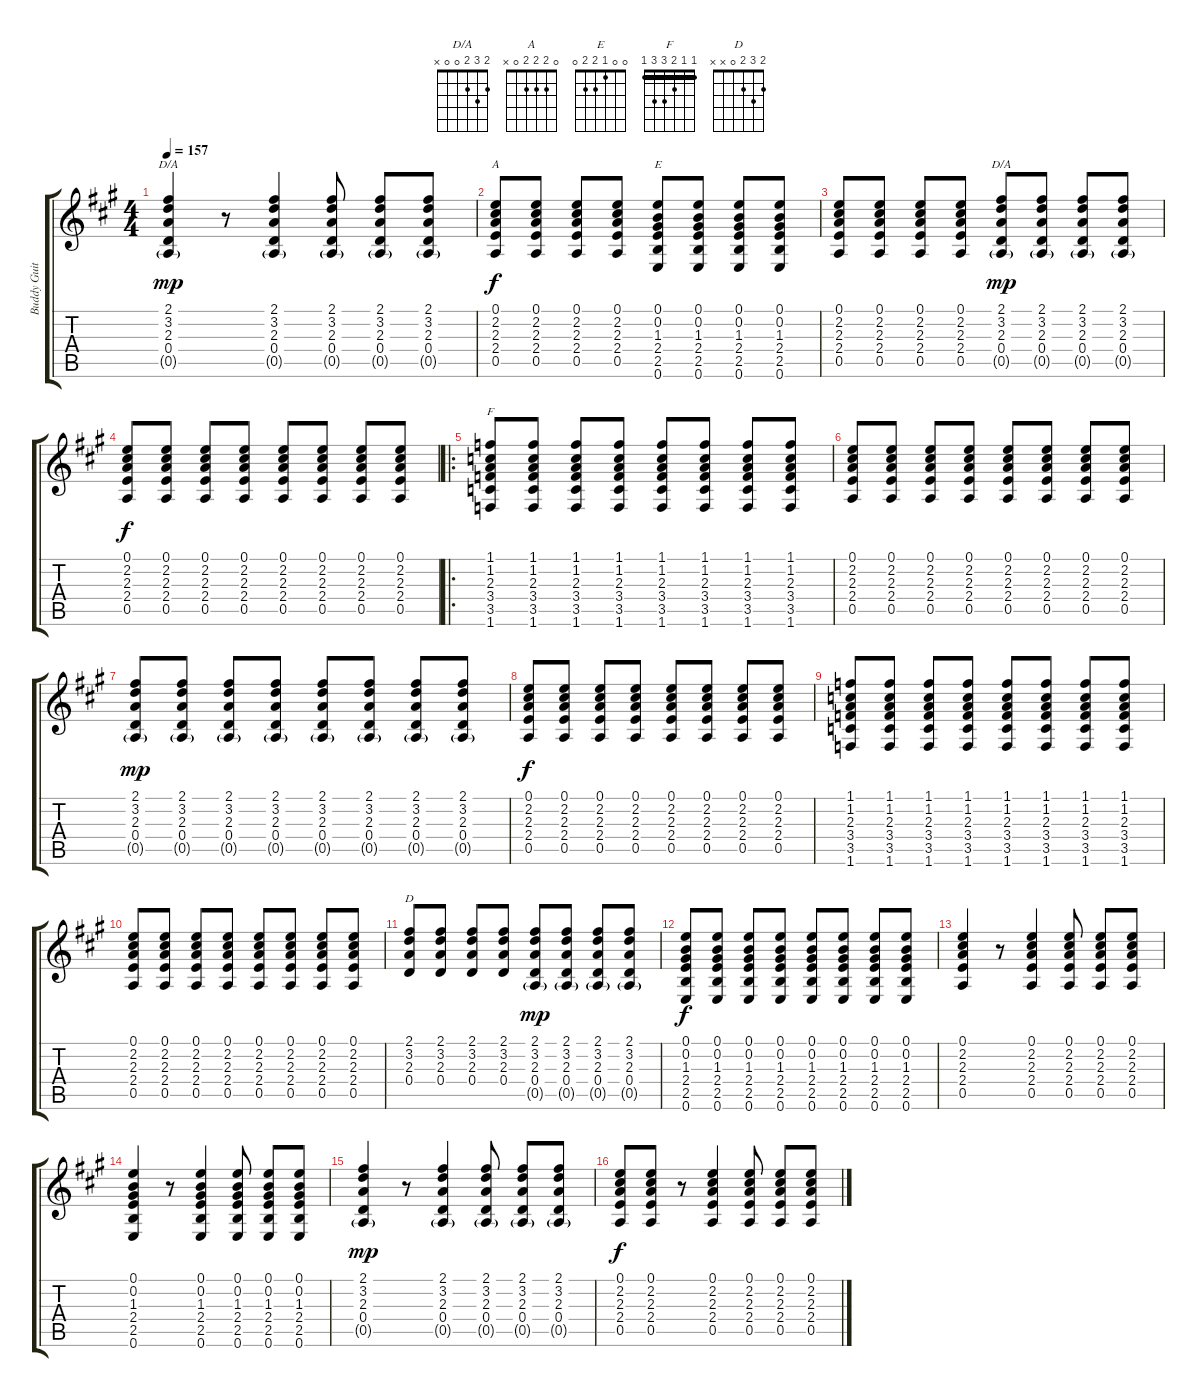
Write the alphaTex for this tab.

\track ("Buddy Guitar" "Buddy Guit") {instrument acousticguitarsteel}
\staff {score tabs}
\tuning (E4 B3 G3 D3 A2 E2) {hide}
\chord ("D/A" 2 3 2 0 0 x) {barre 2}
\chord ("A" 0 2 2 2 0 x)
\chord ("E" 0 0 1 2 2 0)
\chord ("D/A" 2 3 2 0 0 x)
\chord ("F" 1 1 2 3 3 1) {barre 1}
\chord ("D" 2 3 2 0 x x)
\ts (4 4)
\tempo 157
\clef g2
\ks a
(2.1 3.2 2.3 0.4 0.5{g}).4{ch "D/A" dy mp} r.8 (2.1 3.2 2.3 0.4 0.5{g}).4 (2.1 3.2 2.3 0.4 0.5{g}).8 (2.1 3.2 2.3 0.4 0.5{g}).8 (2.1 3.2 2.3 0.4 0.5{g}).8 |
(0.1 2.2 2.3 2.4 0.5).8{ch "A" dy f} (0.1 2.2 2.3 2.4 0.5).8 (0.1 2.2 2.3 2.4 0.5).8 (0.1 2.2 2.3 2.4 0.5).8 (0.1 0.2 1.3 2.4 2.5 0.6).8{ch "E"} (0.1 0.2 1.3 2.4 2.5 0.6).8 (0.1 0.2 1.3 2.4 2.5 0.6).8 (0.1 0.2 1.3 2.4 2.5 0.6).8 |
(0.1 2.2 2.3 2.4 0.5).8 (0.1 2.2 2.3 2.4 0.5).8 (0.1 2.2 2.3 2.4 0.5).8 (0.1 2.2 2.3 2.4 0.5).8 (2.1 3.2 2.3 0.4 0.5{g}).8{ch "D/A" dy mp} (2.1 3.2 2.3 0.4 0.5{g}).8 (2.1 3.2 2.3 0.4 0.5{g}).8 (2.1 3.2 2.3 0.4 0.5{g}).8 |
(0.1 2.2 2.3 2.4 0.5).8{dy f} (0.1 2.2 2.3 2.4 0.5).8 (0.1 2.2 2.3 2.4 0.5).8 (0.1 2.2 2.3 2.4 0.5).8 (0.1 2.2 2.3 2.4 0.5).8 (0.1 2.2 2.3 2.4 0.5).8 (0.1 2.2 2.3 2.4 0.5).8 (0.1 2.2 2.3 2.4 0.5).8 |
\ro
(1.1 1.2 2.3 3.4 3.5 1.6).8{ch "F"} (1.1 1.2 2.3 3.4 3.5 1.6).8 (1.1 1.2 2.3 3.4 3.5 1.6).8 (1.1 1.2 2.3 3.4 3.5 1.6).8 (1.1 1.2 2.3 3.4 3.5 1.6).8 (1.1 1.2 2.3 3.4 3.5 1.6).8 (1.1 1.2 2.3 3.4 3.5 1.6).8 (1.1 1.2 2.3 3.4 3.5 1.6).8 |
(0.1 2.2 2.3 2.4 0.5).8 (0.1 2.2 2.3 2.4 0.5).8 (0.1 2.2 2.3 2.4 0.5).8 (0.1 2.2 2.3 2.4 0.5).8 (0.1 2.2 2.3 2.4 0.5).8 (0.1 2.2 2.3 2.4 0.5).8 (0.1 2.2 2.3 2.4 0.5).8 (0.1 2.2 2.3 2.4 0.5).8 |
(2.1 3.2 2.3 0.4 0.5{g}).8{dy mp} (2.1 3.2 2.3 0.4 0.5{g}).8 (2.1 3.2 2.3 0.4 0.5{g}).8 (2.1 3.2 2.3 0.4 0.5{g}).8 (2.1 3.2 2.3 0.4 0.5{g}).8 (2.1 3.2 2.3 0.4 0.5{g}).8 (2.1 3.2 2.3 0.4 0.5{g}).8 (2.1 3.2 2.3 0.4 0.5{g}).8 |
(0.1 2.2 2.3 2.4 0.5).8{dy f} (0.1 2.2 2.3 2.4 0.5).8 (0.1 2.2 2.3 2.4 0.5).8 (0.1 2.2 2.3 2.4 0.5).8 (0.1 2.2 2.3 2.4 0.5).8 (0.1 2.2 2.3 2.4 0.5).8 (0.1 2.2 2.3 2.4 0.5).8 (0.1 2.2 2.3 2.4 0.5).8 |
(1.1 1.2 2.3 3.4 3.5 1.6).8 (1.1 1.2 2.3 3.4 3.5 1.6).8 (1.1 1.2 2.3 3.4 3.5 1.6).8 (1.1 1.2 2.3 3.4 3.5 1.6).8 (1.1 1.2 2.3 3.4 3.5 1.6).8 (1.1 1.2 2.3 3.4 3.5 1.6).8 (1.1 1.2 2.3 3.4 3.5 1.6).8 (1.1 1.2 2.3 3.4 3.5 1.6).8 |
(0.1 2.2 2.3 2.4 0.5).8 (0.1 2.2 2.3 2.4 0.5).8 (0.1 2.2 2.3 2.4 0.5).8 (0.1 2.2 2.3 2.4 0.5).8 (0.1 2.2 2.3 2.4 0.5).8 (0.1 2.2 2.3 2.4 0.5).8 (0.1 2.2 2.3 2.4 0.5).8 (0.1 2.2 2.3 2.4 0.5).8 |
(2.1 3.2 2.3 0.4).8{ch "D"} (2.1 3.2 2.3 0.4).8 (2.1 3.2 2.3 0.4).8 (2.1 3.2 2.3 0.4).8 (2.1 3.2 2.3 0.4 0.5{g}).8{dy mp} (2.1 3.2 2.3 0.4 0.5{g}).8 (2.1 3.2 2.3 0.4 0.5{g}).8 (2.1 3.2 2.3 0.4 0.5{g}).8 |
(0.1 0.2 1.3 2.4 2.5 0.6).8{dy f} (0.1 0.2 1.3 2.4 2.5 0.6).8 (0.1 0.2 1.3 2.4 2.5 0.6).8 (0.1 0.2 1.3 2.4 2.5 0.6).8 (0.1 0.2 1.3 2.4 2.5 0.6).8 (0.1 0.2 1.3 2.4 2.5 0.6).8 (0.1 0.2 1.3 2.4 2.5 0.6).8 (0.1 0.2 1.3 2.4 2.5 0.6).8 |
(0.1 2.2 2.3 2.4 0.5).4 r.8 (0.1 2.2 2.3 2.4 0.5).4 (0.1 2.2 2.3 2.4 0.5).8 (0.1 2.2 2.3 2.4 0.5).8 (0.1 2.2 2.3 2.4 0.5).8 |
(0.1 0.2 1.3 2.4 2.5 0.6).4 r.8 (0.1 0.2 1.3 2.4 2.5 0.6).4 (0.1 0.2 1.3 2.4 2.5 0.6).8 (0.1 0.2 1.3 2.4 2.5 0.6).8 (0.1 0.2 1.3 2.4 2.5 0.6).8 |
(2.1 3.2 2.3 0.4 0.5{g}).4{dy mp} r.8 (2.1 3.2 2.3 0.4 0.5{g}).4 (2.1 3.2 2.3 0.4 0.5{g}).8 (2.1 3.2 2.3 0.4 0.5{g}).8 (2.1 3.2 2.3 0.4 0.5{g}).8 |
(0.1 2.2 2.3 2.4 0.5).8{dy f} (0.1 2.2 2.3 2.4 0.5).8 r.8 (0.1 2.2 2.3 2.4 0.5).4 (0.1 2.2 2.3 2.4 0.5).8 (0.1 2.2 2.3 2.4 0.5).8 (0.1 2.2 2.3 2.4 0.5).8
